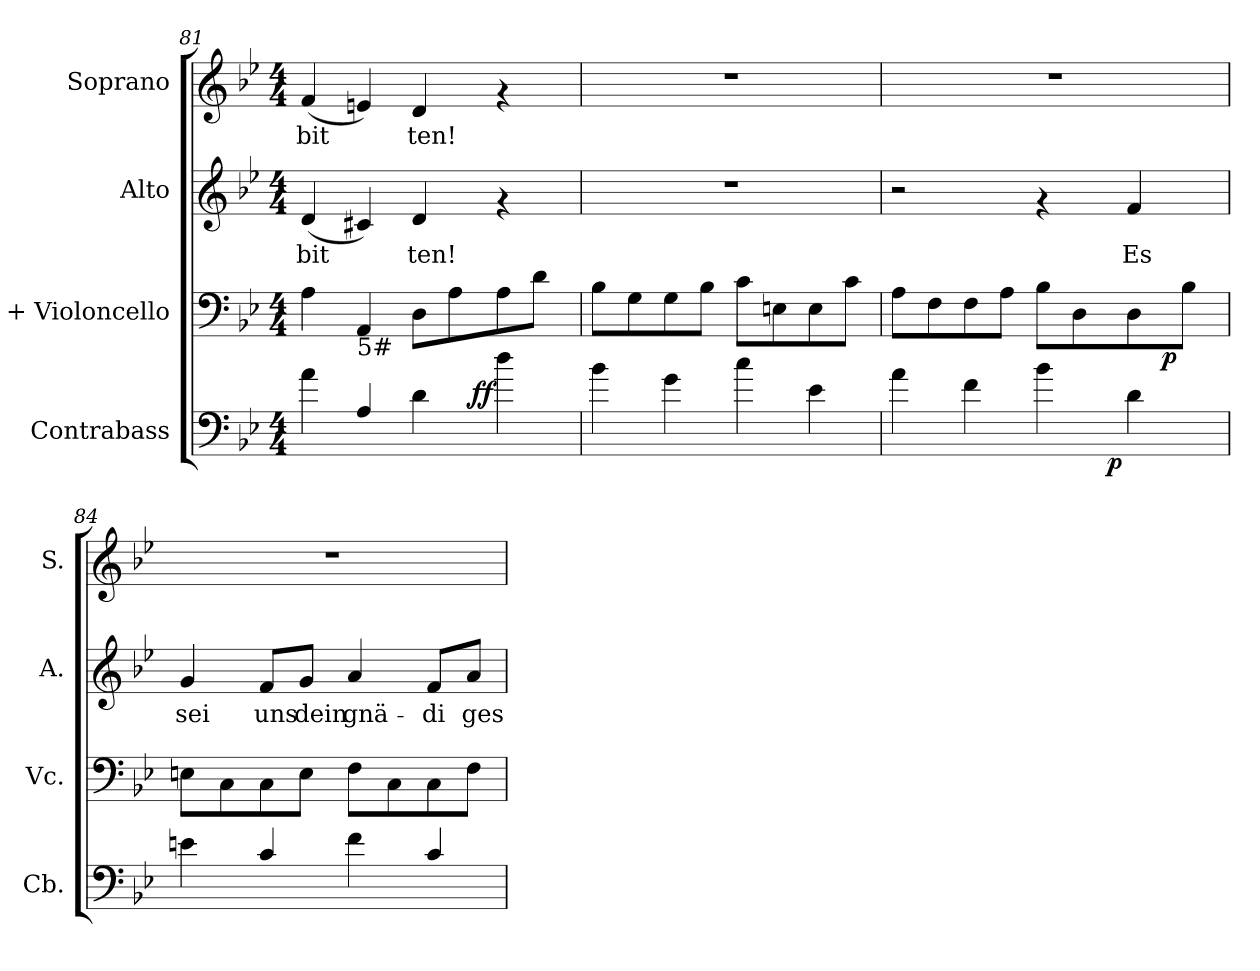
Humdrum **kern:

**kern	**dynam	**kern	**dynam	**kern	**text	**kern	**text
*part4	*part4	*part3	*part3	*part2	*part2	*part1	*part1
*staff4	*staff4	*staff3	*staff3	*staff2	*staff2	*staff1	*staff1
*I"Contrabass	*	*I"+  Violoncello	*	*I"Alto	*	*I"Soprano	*
*I'Cb.	*	*I'Vc.	*	*I'A.	*	*I'S.	*
*clefF4	*	*clefF4	*	*clefG2	*	*clefG2	*
*ITrd7c12	*	*	*	*	*	*	*
*k[b-e-]	*	*k[b-e-]	*	*k[b-e-]	*	*k[b-e-]	*
*B-:	*	*B-:	*	*B-:	*	*B-:	*
*M4/4	*	*M4/4	*	*M4/4	*	*M4/4	*
=81	=81	=81	=81	=81	=81	=81	=81
!	!	!	!	!	!LO:LY:b:cj	!	!LO:LY:b:cj
*^	*	*	*	*	*	*	*
4A>\	2ryy	.	4A\	.	(<4d/	bit-	(<4f/	bit-
!	!	!	!LO:TX:b:t=5#	!	!	!	!	!
!	!	!	!	!	!	!LO:LY:b:cj	!	!LO:LY:b:cj
4AA/	.	.	4AA/	.	4c#X/)	--	4en/)	--
!	!	!	!	!	!	!LO:LY:b:cj	!	!LO:LY:b:cj
4D\	8.ryy	.	8D\L	.	4d/	-ten!	4d/	-ten!
.	.	.	8A\	.	.	.	.	.
!	!	!LO:DY:a	!	!	!	!	!	!
!	!	!LO:DY:n=1:b	!	!	!	!	!	!
.	4ryy	f f	.	.	.	.	.	.
4d\	.	.	8A\	.	4rf	.	4rf	.
.	.	.	8d\J	.	.	.	.	.
.	16ryy	.	.	.	.	.	.	.
*v	*v	*	*	*	*	*	*	*
=82	=82	=82	=82	=82	=82	=82	=82
4B-\	.	8B-\L	.	1r	.	1r	.
.	.	8G\	.	.	.	.	.
4G\	.	8G\	.	.	.	.	.
.	.	8B-\J	.	.	.	.	.
4c\	.	8c\L	.	.	.	.	.
.	.	8En\	.	.	.	.	.
4E-\	.	8E\	.	.	.	.	.
.	.	8c\J	.	.	.	.	.
=83	=83	=83	=83	=83	=83	=83	=83
*^	*	*^	*	*	*	*	*
4A\	2ryy	.	8A\L	2ryy	.	2r	.	1r	.
.	.	.	8F\	.	.	.	.	.	.
4F\	.	.	8F\	.	.	.	.	.	.
.	.	.	8A\J	.	.	.	.	.	.
4B-\	8ryy	.	8B-\L	4ryy	.	4rf	.	.	.
.	16ryy	.	8D\	.	.	.	.	.	.
.	64ryy	.	.	.	.	.	.	.	.
!	!	!LO:DY:b	!	!	!	!	!	!	!
.	4ryy	p	.	.	.	.	.	.	.
!	!	!	!	!	!	!	!LO:LY:b:cj	!	!
4D\	.	.	8D\	16ryy	.	4f/	Es	.	.
.	.	.	.	64ryy	.	.	.	.	.
!	!	!	!	!	!LO:DY:b	!	!	!	!
.	.	.	.	8ryy	p	.	.	.	.
.	.	.	8B-\J	.	.	.	.	.	.
.	32.ryy	.	.	32.ryy	.	.	.	.	.
!!LO:LB:g=z
=84	=84	=84	=84	=84	=84	=84	=84	=84	=84
!	!	!	!	!	!	!	!LO:LY:b:cj	!	!
*v	*v	*	*	*	*	*	*	*	*
*	*	*v	*v	*	*	*	*	*
4En\	.	8En\L	.	4g/	sei	1r	.
.	.	8C\	.	.	.	.	.
!	!	!	!	!	!LO:LY:b:cj	!	!
4C/	.	8C\	.	8f/L	uns	.	.
!	!	!	!	!	!LO:LY:b:cj	!	!
.	.	8E\J	.	8g/J	dein	.	.
!	!	!	!	!	!LO:LY:b:cj	!	!
4F\	.	8F\L	.	4a/	gnä-	.	.
.	.	8C\	.	.	.	.	.
!	!	!	!	!	!LO:LY:b:cj	!	!
4C/	.	8C\	.	8f/L	-di	.	.
!	!	!	!	!	!LO:LY:b:cj	!	!
.	.	8F\J	.	8a/J	ges	.	.
=	=	=	=	=	=	=	=
*-	*-	*-	*-	*-	*-	*-	*-
